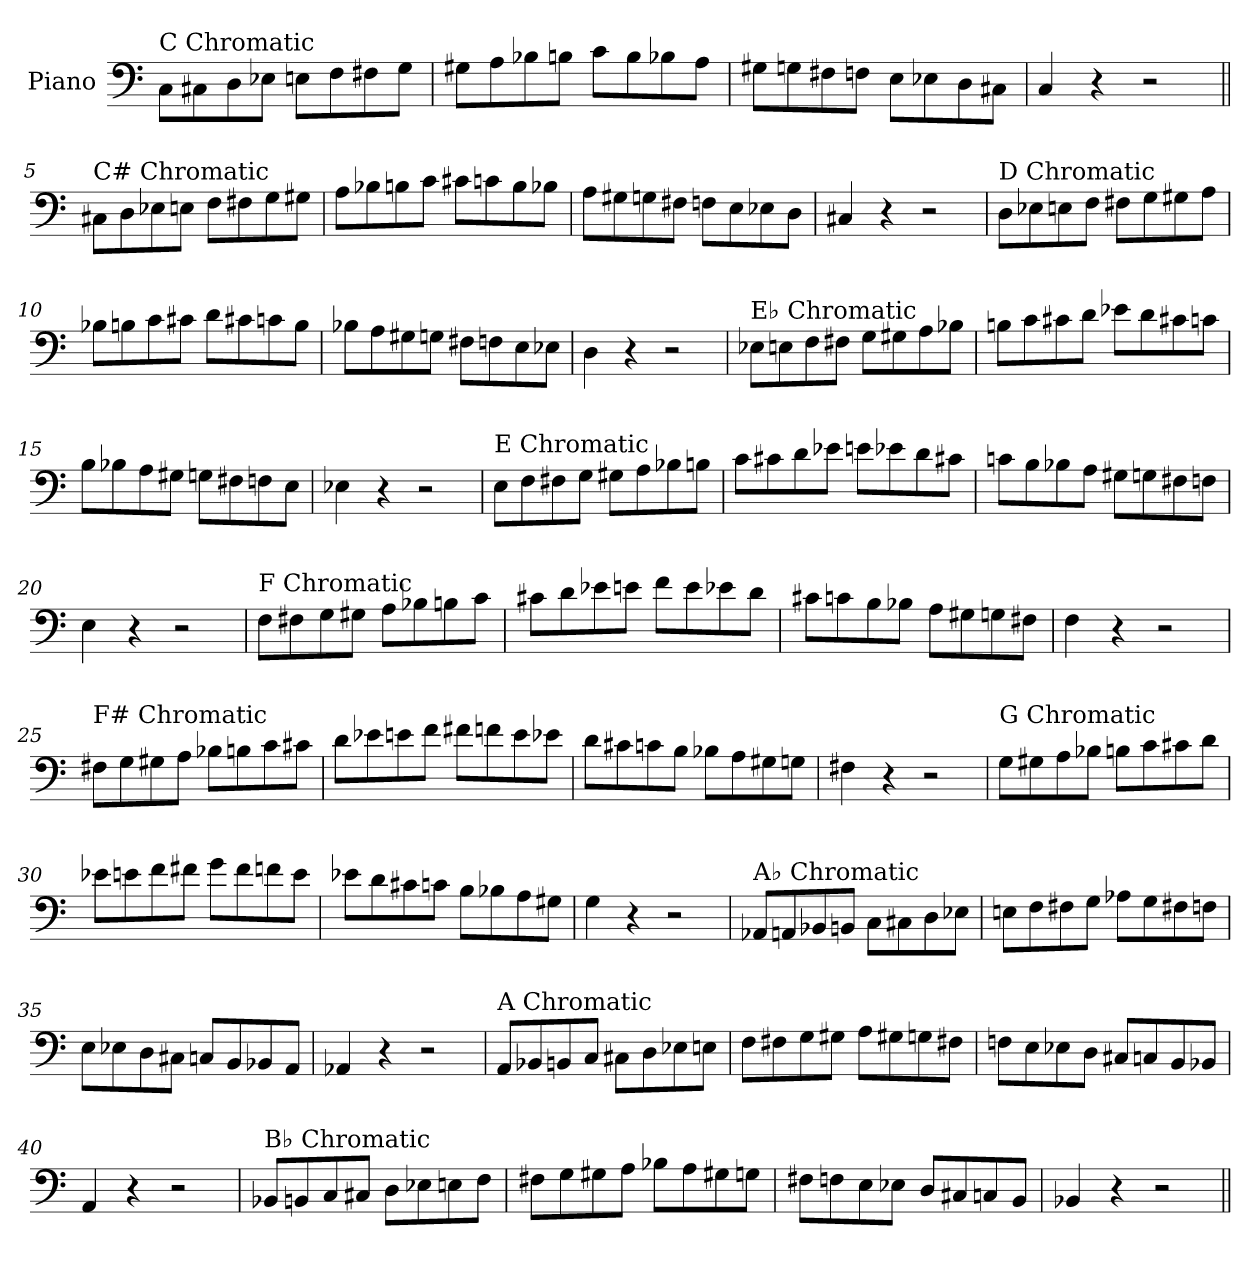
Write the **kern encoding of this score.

**kern
*part1
*staff1
*I"Piano
*I'Pno.
*clefF4
*k[]
=1
!LO:TX:a:t=C Chromatic
8C\L
8C#X\
8D\
8E-X\J
8En\L
8F\
8F#X\
8G\J
=2
8G#X\L
8A\
8B-X\
8Bn\J
8c\L
8B\
8B-X\
8A\J
=3
8G#X\L
8Gn\
8F#X\
8Fn\J
8E\L
8E-X\
8D\
8C#X\J
=4
4C/
4r
2r
!!LO:LB:g=z
=5||
!LO:TX:a:t=C# Chromatic
8C#X\L
8D\
8E-X\
8En\J
8F\L
8F#X\
8G\
8G#X\J
=6
8A\L
8B-X\
8Bn\
8c\J
8c#X\L
8cn\
8B\
8B-X\J
=7
8A\L
8G#X\
8Gn\
8F#X\J
8Fn\L
8E\
8E-X\
8D\J
=8
4C#X/
4r
2r
!!LO:LB:g=z
=9
!LO:TX:a:t=D Chromatic
8D\L
8E-X\
8En\
8F\J
8F#X\L
8G\
8G#X\
8A\J
=10
8B-X\L
8Bn\
8c\
8c#X\J
8d\L
8c#X\
8cn\
8B\J
=11
8B-X\L
8A\
8G#X\
8Gn\J
8F#X\L
8Fn\
8E\
8E-X\J
=12
4D\
4r
2r
!!LO:LB:g=z
=13
!LO:TX:a:t=E♭ Chromatic
8E-X\L
8En\
8F\
8F#X\J
8G\L
8G#X\
8A\
8B-X\J
=14
8Bn\L
8c\
8c#X\
8d\J
8e-X\L
8d\
8c#X\
8cn\J
=15
8B\L
8B-X\
8A\
8G#X\J
8Gn\L
8F#X\
8Fn\
8E\J
=16
4E-X\
4r
2r
!!LO:LB:g=z
=17
!LO:TX:a:t=E Chromatic
8E\L
8F\
8F#X\
8G\J
8G#X\L
8A\
8B-X\
8Bn\J
=18
8c\L
8c#X\
8d\
8e-X\J
8en\L
8e-X\
8d\
8c#X\J
=19
8cn\L
8B\
8B-X\
8A\J
8G#X\L
8Gn\
8F#X\
8Fn\J
=20
4E\
4r
2r
!!LO:LB:g=z
=21
!LO:TX:a:t=F Chromatic
8F\L
8F#X\
8G\
8G#X\J
8A\L
8B-X\
8Bn\
8c\J
=22
8c#X\L
8d\
8e-X\
8en\J
8f\L
8e\
8e-X\
8d\J
=23
8c#X\L
8cn\
8B\
8B-X\J
8A\L
8G#X\
8Gn\
8F#X\J
=24
4F\
4r
2r
!!LO:LB:g=z
=25
!LO:TX:a:t=F# Chromatic
8F#X\L
8G\
8G#X\
8A\J
8B-X\L
8Bn\
8c\
8c#X\J
=26
8d\L
8e-X\
8en\
8f\J
8f#X\L
8fn\
8e\
8e-X\J
=27
8d\L
8c#X\
8cn\
8B\J
8B-X\L
8A\
8G#X\
8Gn\J
=28
4F#X\
4r
2r
!!LO:LB:g=z
=29
!LO:TX:a:t=G Chromatic
8G\L
8G#X\
8A\
8B-X\J
8Bn\L
8c\
8c#X\
8d\J
=30
8e-X\L
8en\
8f\
8f#X\J
8g\L
8f#\
8fn\
8e\J
=31
8e-X\L
8d\
8c#X\
8cn\J
8B\L
8B-X\
8A\
8G#X\J
=32
4G\
4r
2r
!!LO:LB:g=z
=33
!LO:TX:a:t=A♭ Chromatic
8AA-X/L
8AAn/
8BB-X/
8BBn/J
8C\L
8C#X\
8D\
8E-X\J
=34
8En\L
8F\
8F#X\
8G\J
8A-X\L
8G\
8F#X\
8Fn\J
=35
8E\L
8E-X\
8D\
8C#X\J
8Cn/L
8BB/
8BB-X/
8AA/J
=36
4AA-X/
4r
2r
!!LO:LB:g=z
=37
!LO:TX:a:t=A Chromatic
8AA/L
8BB-X/
8BBn/
8C/J
8C#X\L
8D\
8E-X\
8En\J
=38
8F\L
8F#X\
8G\
8G#X\J
8A\L
8G#X\
8Gn\
8F#X\J
=39
8Fn\L
8E\
8E-X\
8D\J
8C#X/L
8Cn/
8BB/
8BB-X/J
=40
4AA/
4r
2r
!!LO:LB:g=z
=41
!LO:TX:a:t=B♭ Chromatic
8BB-X/L
8BBn/
8C/
8C#X/J
8D\L
8E-X\
8En\
8F\J
=42
8F#X\L
8G\
8G#X\
8A\J
8B-X\L
8A\
8G#X\
8Gn\J
=43
8F#X\L
8Fn\
8E\
8E-X\J
8D/L
8C#X/
8Cn/
8BB/J
=44
4BB-X/
4r
2r
=||
*-
